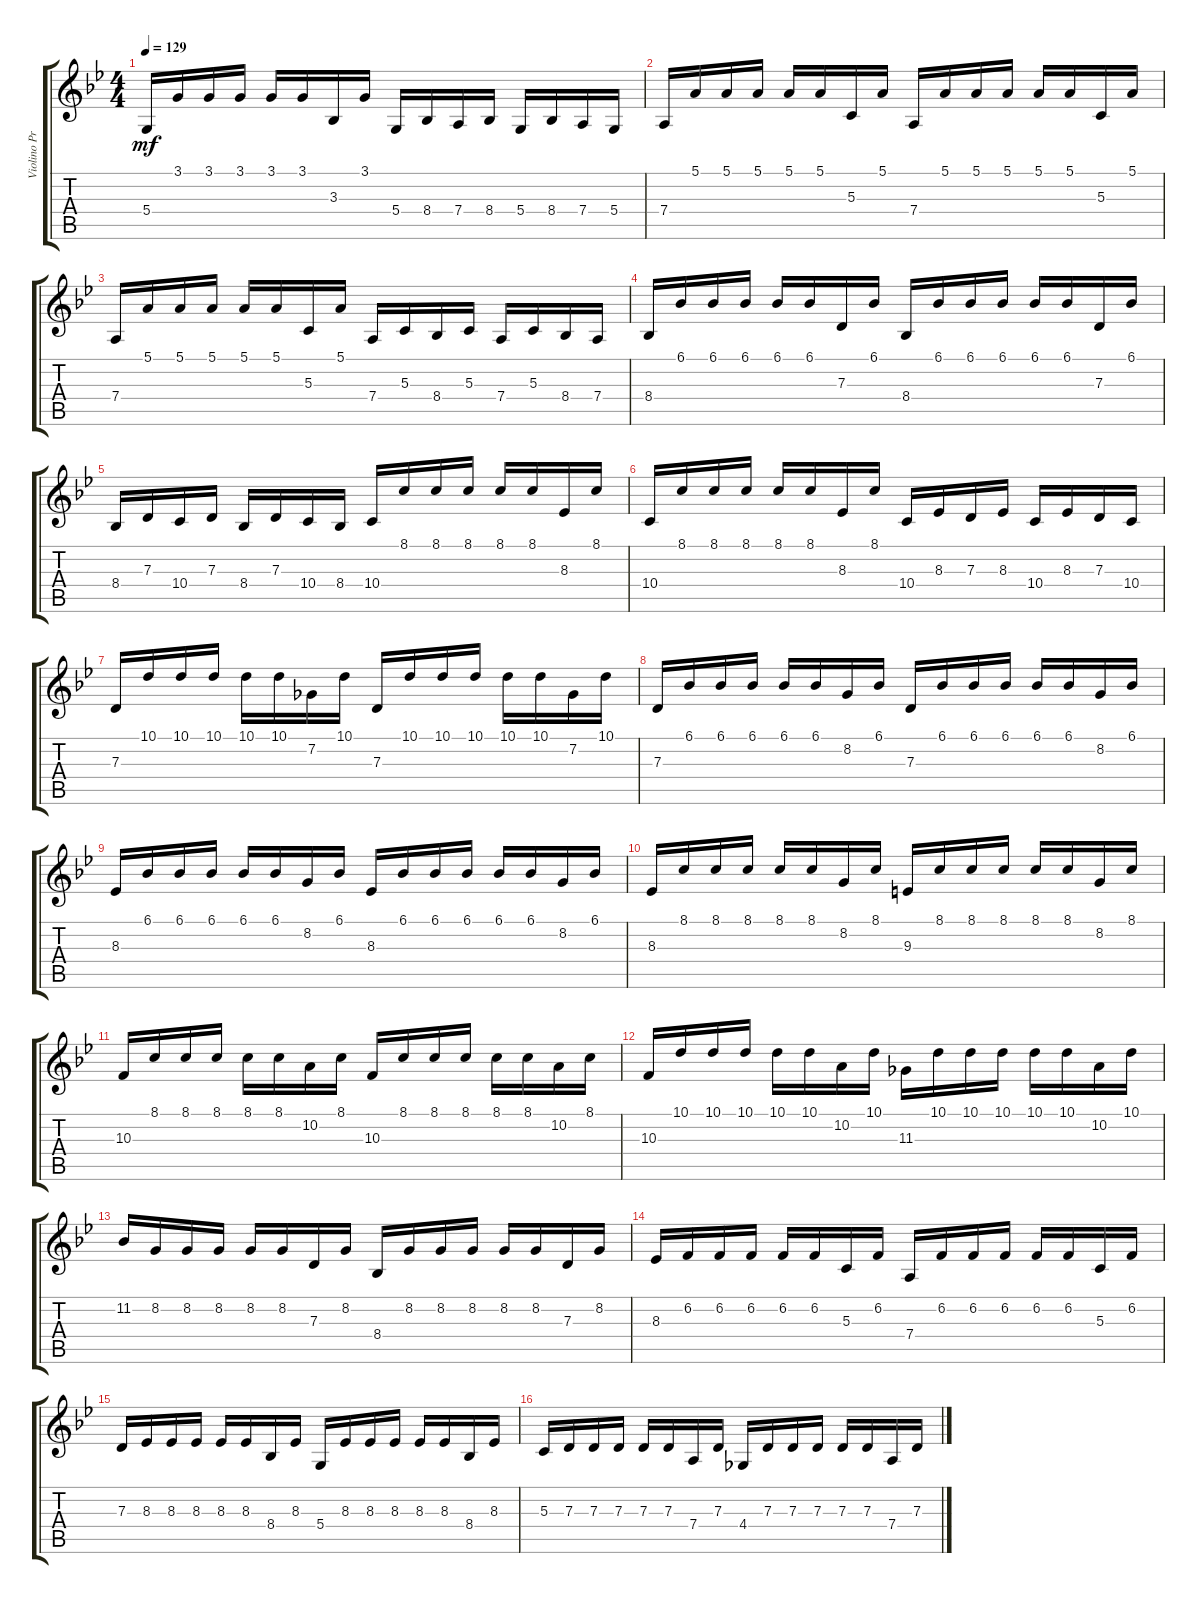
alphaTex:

\track ("Violino Principale" "Violino Pr") {instrument violin}
\staff {score tabs}
\tuning (E4 B3 G3 D3 A2 E2) {hide}
\ts (4 4)
\tempo 129
\clef g2
\ks bb
5.4.16{dy mf} 3.1.16 3.1.16 3.1.16 3.1.16 3.1.16 3.3.16 3.1.16 5.4.16 8.4.16 7.4.16 8.4.16 5.4.16 8.4.16 7.4.16 5.4.16 |
7.4.16 5.1.16 5.1.16 5.1.16 5.1.16 5.1.16 5.3.16 5.1.16 7.4.16 5.1.16 5.1.16 5.1.16 5.1.16 5.1.16 5.3.16 5.1.16 |
7.4.16 5.1.16 5.1.16 5.1.16 5.1.16 5.1.16 5.3.16 5.1.16 7.4.16 5.3.16 8.4.16 5.3.16 7.4.16 5.3.16 8.4.16 7.4.16 |
8.4.16 6.1.16 6.1.16 6.1.16 6.1.16 6.1.16 7.3.16 6.1.16 8.4.16 6.1.16 6.1.16 6.1.16 6.1.16 6.1.16 7.3.16 6.1.16 |
8.4.16 7.3.16 10.4.16 7.3.16 8.4.16 7.3.16 10.4.16 8.4.16 10.4.16 8.1.16 8.1.16 8.1.16 8.1.16 8.1.16 8.3.16 8.1.16 |
10.4.16 8.1.16 8.1.16 8.1.16 8.1.16 8.1.16 8.3.16 8.1.16 10.4.16 8.3.16 7.3.16 8.3.16 10.4.16 8.3.16 7.3.16 10.4.16 |
7.3.16 10.1.16 10.1.16 10.1.16 10.1.16 10.1.16 7.2.16 10.1.16 7.3.16 10.1.16 10.1.16 10.1.16 10.1.16 10.1.16 7.2.16 10.1.16 |
7.3.16 6.1.16 6.1.16 6.1.16 6.1.16 6.1.16 8.2.16 6.1.16 7.3.16 6.1.16 6.1.16 6.1.16 6.1.16 6.1.16 8.2.16 6.1.16 |
8.3.16 6.1.16 6.1.16 6.1.16 6.1.16 6.1.16 8.2.16 6.1.16 8.3.16 6.1.16 6.1.16 6.1.16 6.1.16 6.1.16 8.2.16 6.1.16 |
8.3.16 8.1.16 8.1.16 8.1.16 8.1.16 8.1.16 8.2.16 8.1.16 9.3.16 8.1.16 8.1.16 8.1.16 8.1.16 8.1.16 8.2.16 8.1.16 |
10.3.16 8.1.16 8.1.16 8.1.16 8.1.16 8.1.16 10.2.16 8.1.16 10.3.16 8.1.16 8.1.16 8.1.16 8.1.16 8.1.16 10.2.16 8.1.16 |
10.3.16 10.1.16 10.1.16 10.1.16 10.1.16 10.1.16 10.2.16 10.1.16 11.3.16 10.1.16 10.1.16 10.1.16 10.1.16 10.1.16 10.2.16 10.1.16 |
11.2.16 8.2.16 8.2.16 8.2.16 8.2.16 8.2.16 7.3.16 8.2.16 8.4.16 8.2.16 8.2.16 8.2.16 8.2.16 8.2.16 7.3.16 8.2.16 |
8.3.16 6.2.16 6.2.16 6.2.16 6.2.16 6.2.16 5.3.16 6.2.16 7.4.16 6.2.16 6.2.16 6.2.16 6.2.16 6.2.16 5.3.16 6.2.16 |
7.3.16 8.3.16 8.3.16 8.3.16 8.3.16 8.3.16 8.4.16 8.3.16 5.4.16 8.3.16 8.3.16 8.3.16 8.3.16 8.3.16 8.4.16 8.3.16 |
5.3.16 7.3.16 7.3.16 7.3.16 7.3.16 7.3.16 7.4.16 7.3.16 4.4.16 7.3.16 7.3.16 7.3.16 7.3.16 7.3.16 7.4.16 7.3.16
